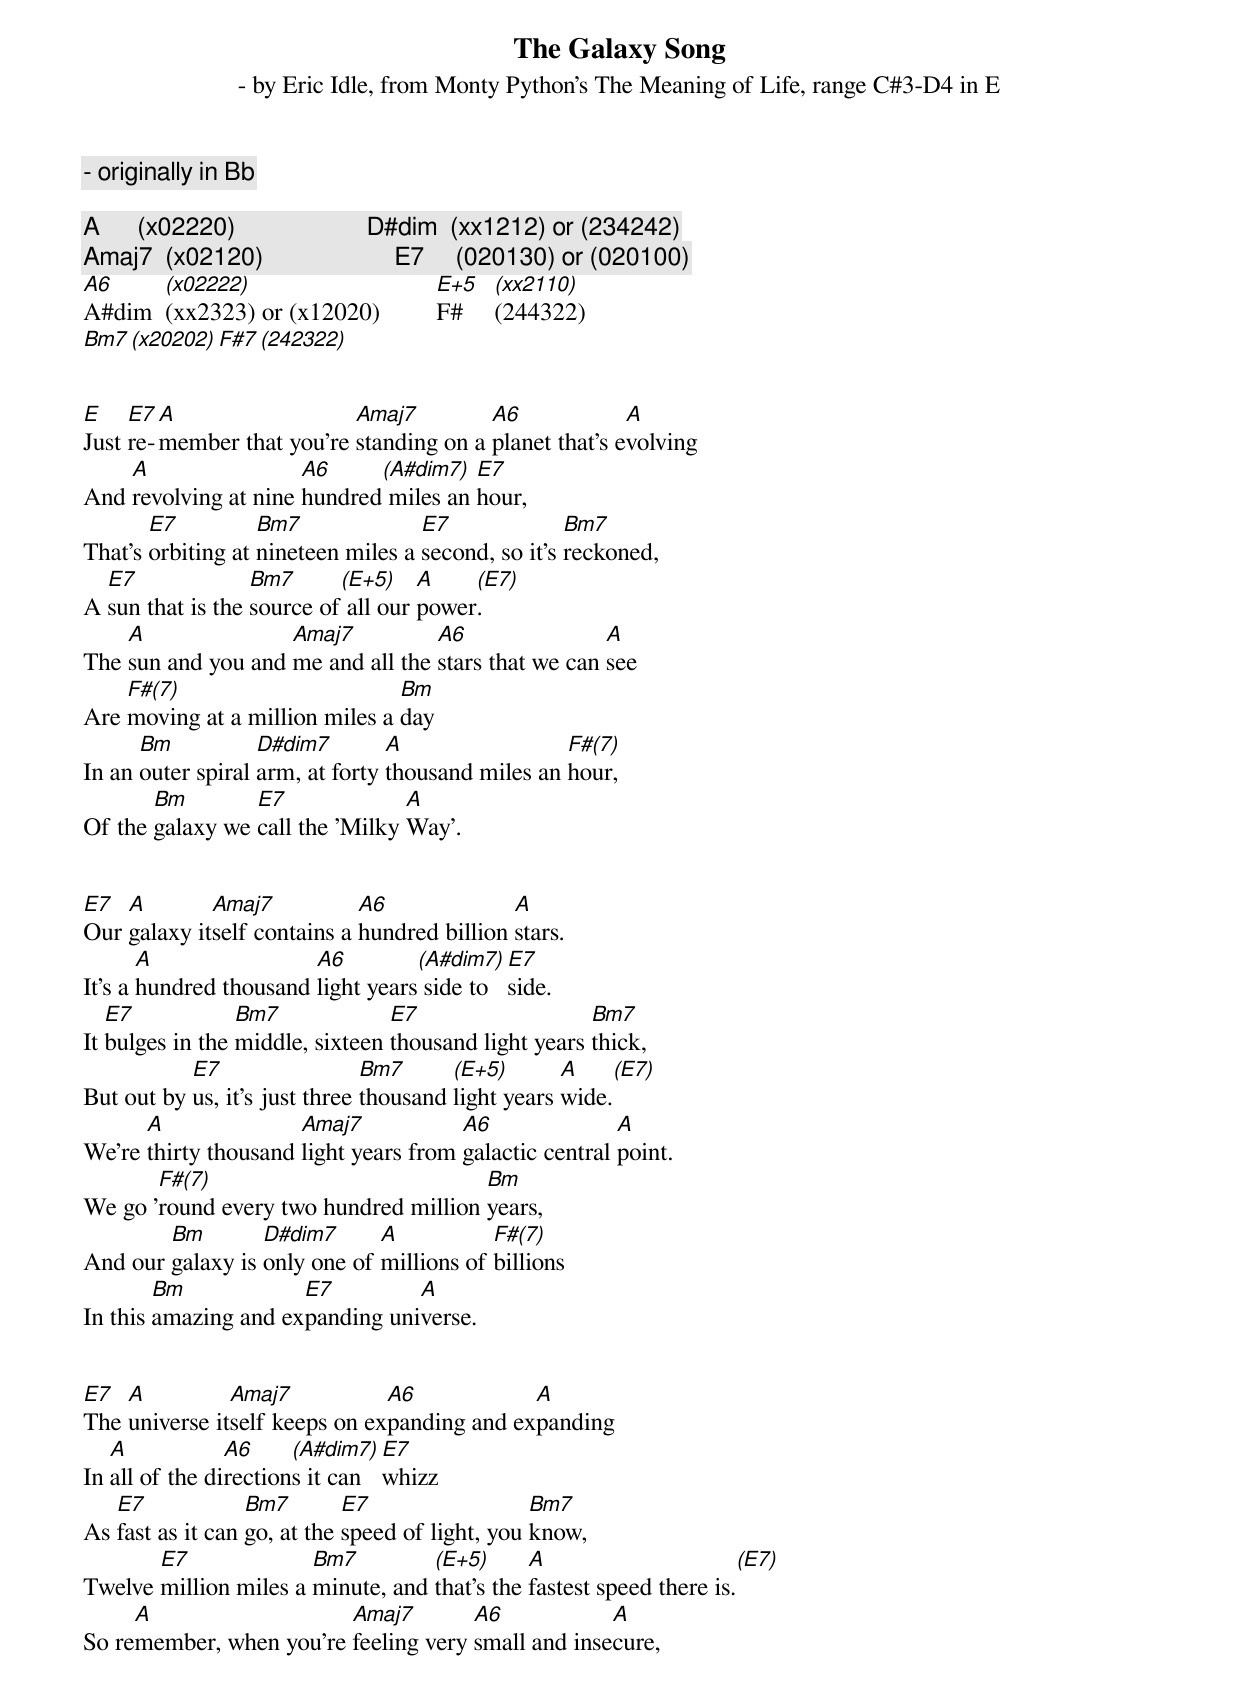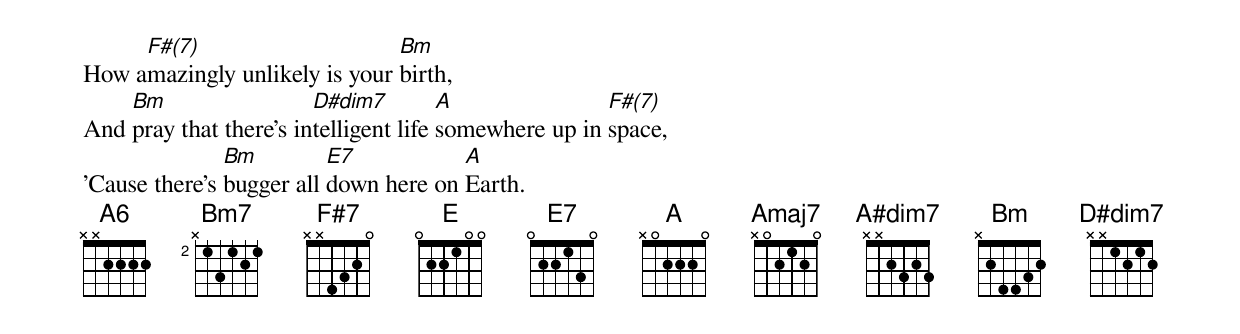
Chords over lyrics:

The Galaxy Song
 - by Eric Idle, from Monty Python's The Meaning of Life, range C#3-D4 in E
 - originally in Bb

A      (x02220)                     D#dim  (xx1212) or (234242)
Amaj7  (x02120)                     E7     (020130) or (020100)
A6     (x02222)                     E+5    (xx2110)
A#dim  (xx2323) or (x12020)         F#     (244322)
Bm7    (x20202)                     F#7    (242322)


E    E7 A                  Amaj7         A6             A
Just re-member that you're standing on a planet that's evolving
    A                 A6     (A#dim7)  E7
And revolving at nine hundred miles an hour,
       E7          Bm7              E7              Bm7
That's orbiting at nineteen miles a second, so it's reckoned,
  E7              Bm7      (E+5)    A    (E7)
A sun that is the source of all our power.
    A               Amaj7          A6                A
The sun and you and me and all the stars that we can see
    F#(7)                       Bm
Are moving at a million miles a day
      Bm           D#dim7        A                 F#(7)
In an outer spiral arm, at forty thousand miles an hour,
       Bm        E7              A
Of the galaxy we call the 'Milky Way'.


E7  A        Amaj7           A6              A
Our galaxy itself contains a hundred billion stars.
       A                A6         (A#dim7) E7
It's a hundred thousand light years side to side.
   E7            Bm7             E7                   Bm7
It bulges in the middle, sixteen thousand light years thick,
           E7                  Bm7      (E+5)       A    (E7)
But out by us, it's just three thousand light years wide.
      A               Amaj7            A6               A
We're thirty thousand light years from galactic central point.
       F#(7)                           Bm
We go 'round every two hundred million years,
        Bm        D#dim7      A           F#(7)
And our galaxy is only one of millions of billions
        Bm            E7         A
In this amazing and expanding universe.


E7  A          Amaj7           A6            A
The universe itself keeps on expanding and expanding
   A            A6     (A#dim7) E7
In all of the directions it can whizz
   E7             Bm7        E7                  Bm7
As fast as it can go, at the speed of light, you know,
       E7              Bm7         (E+5)      A                      (E7)
Twelve million miles a minute, and that's the fastest speed there is.
     A                   Amaj7        A6            A
So remember, when you're feeling very small and insecure,
     F#(7)                     Bm
How amazingly unlikely is your birth,
    Bm                  D#dim7         A               F#(7)
And pray that there's intelligent life somewhere up in space,
               Bm         E7           A
'Cause there's bugger all down here on Earth.
